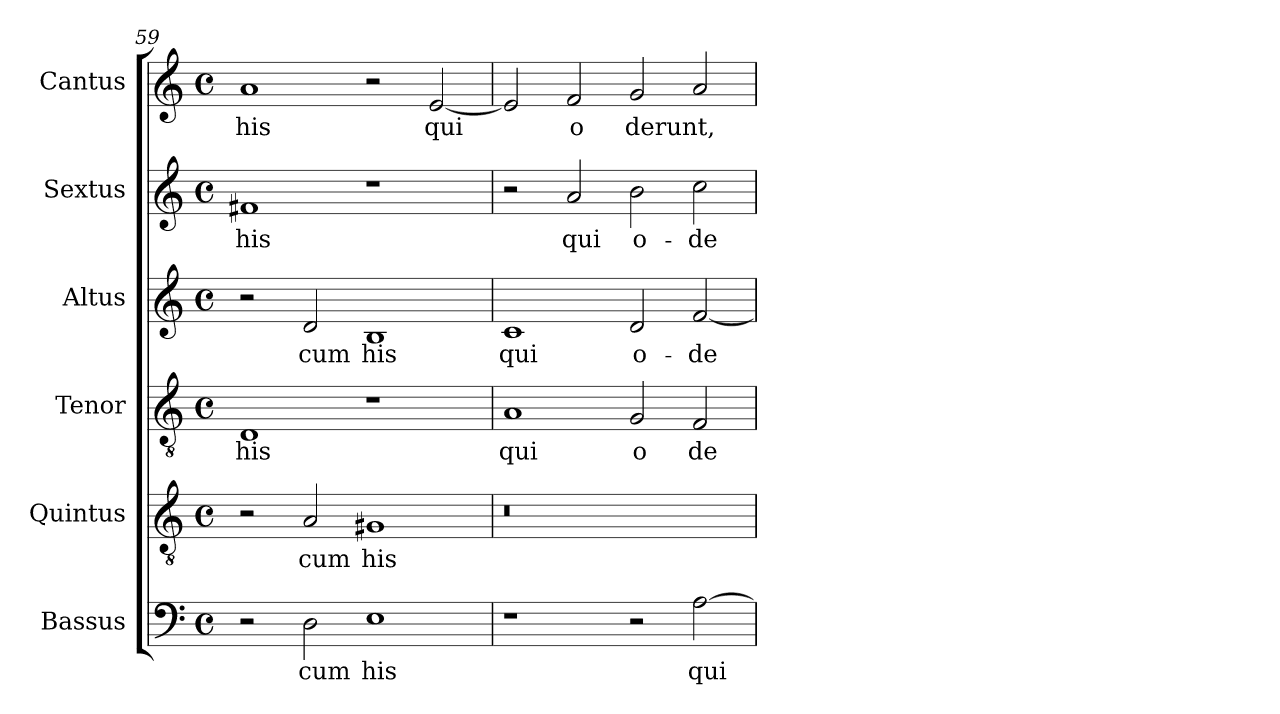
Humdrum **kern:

**kern	**text	**kern	**text	**kern	**text	**kern	**text	**kern	**text	**kern	**text
*part6	*part6	*part5	*part5	*part4	*part4	*part3	*part3	*part2	*part2	*part1	*part1
*staff6	*staff6	*staff5	*staff5	*staff4	*staff4	*staff3	*staff3	*staff2	*staff2	*staff1	*staff1
*I"Bassus	*	*I"Quintus	*	*I"Tenor	*	*I"Altus	*	*I"Sextus	*	*I"Cantus	*
*clefF4	*	*clefGv2	*	*clefGv2	*	*clefG2	*	*clefG2	*	*clefG2	*
*M4/4	*	*M4/4	*	*M4/4	*	*M4/4	*	*M4/4	*	*M4/4	*
*met(c)	*	*met(c)	*	*met(c)	*	*met(c)	*	*met(c)	*	*met(c)	*
=59	=59	=59	=59	=59	=59	=59	=59	=59	=59	=59	=59
!	!	!	!	!	!LO:LY:b:cj	!	!	!	!LO:LY:b:cj	!	!LO:LY:b:cj
2r	.	2r	.	1D	his	2r	.	1f#X	his	1a	his
!	!LO:LY:b:cj	!	!LO:LY:b:cj	!	!	!	!LO:LY:b:cj	!	!	!	!
2D\	cum	2A/	cum	.	.	2d/	cum	.	.	.	.
!	!LO:LY:b:cj	!	!LO:LY:b:cj	!	!	!	!LO:LY:b:cj	!	!	!	!
1E	his	1G#X	his	1r	.	1B	his	1r	.	2r	.
!	!	!	!	!	!	!	!	!	!	!	!LO:LY:b
.	.	.	.	.	.	.	.	.	.	[<2e/	qui
=60	=60	=60	=60	=60	=60	=60	=60	=60	=60	=60	=60
!	!	!	!	!	!LO:LY:b:cj	!	!LO:LY:b:cj	!	!	!	!
1r	.	0r	.	1A	qui	1c	qui	2r	.	2e/]	.
!	!	!	!	!	!	!	!	!	!LO:LY:b:cj	!	!LO:LY:b:cj
.	.	.	.	.	.	.	.	2a/	qui	2f/	o
!	!	!	!	!	!LO:LY:b:cj	!	!LO:LY:b:cj	!	!LO:LY:b:cj	!	!LO:LY:b
2r	.	.	.	2G/	o	2d/	o-	2b\	o-	2g/	derunt,
!	!LO:LY:b	!	!	!	!LO:LY:b:cj	!	!LO:LY:b:cj	!	!LO:LY:b:cj	!	!
[>2A\	qui	.	.	2F/	de	[<2f/	-de-	2cc\	-de-	2a/	.
=	=	=	=	=	=	=	=	=	=	=	=
*-	*-	*-	*-	*-	*-	*-	*-	*-	*-	*-	*-
